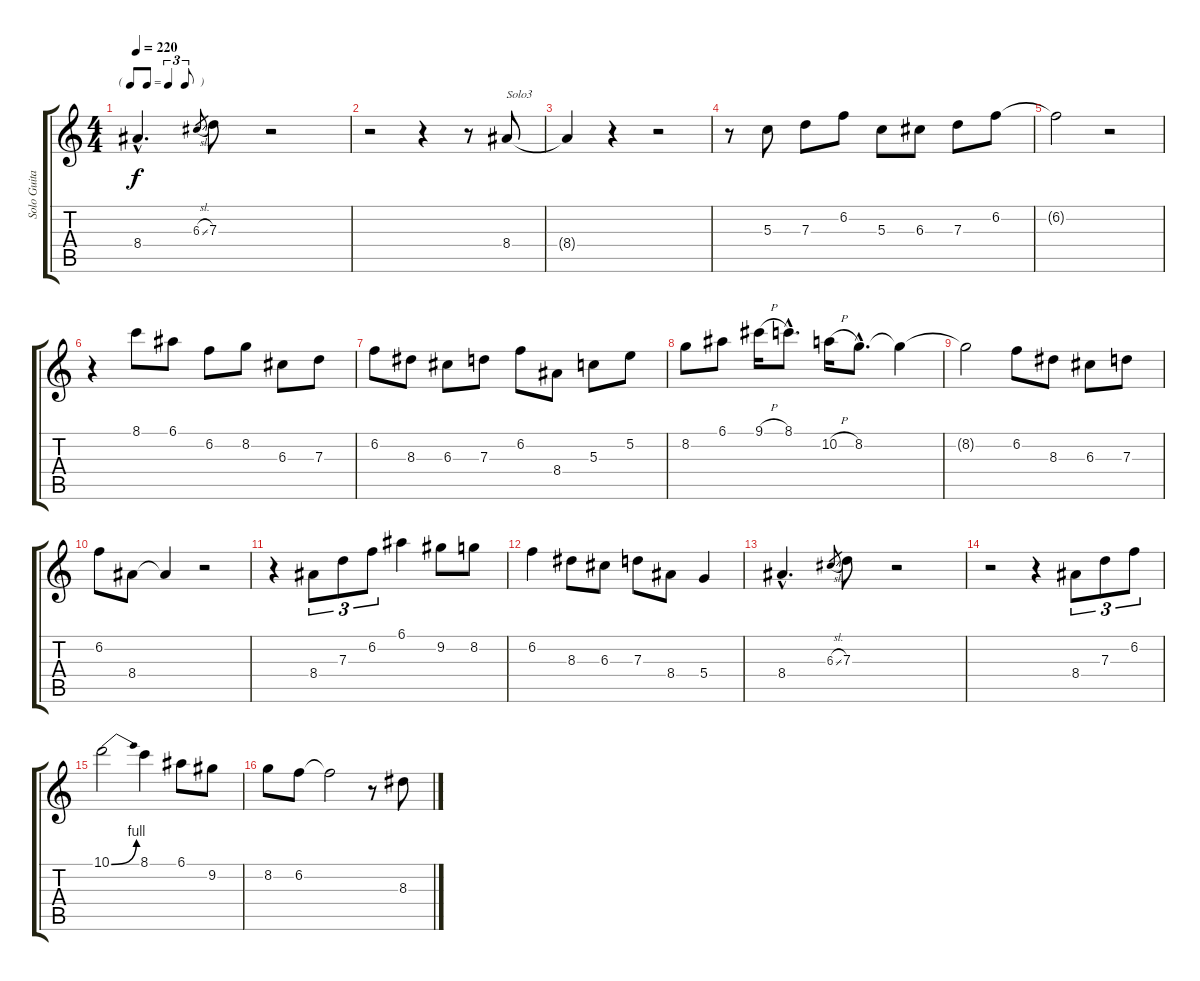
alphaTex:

\track ("Solo Guitar" "Solo Guita") {instrument electricguitarjazz}
\staff {score tabs}
\tuning (E4 B3 G3 D3 A2 E2) {hide}
\ts (4 4)
\tf triplet8th
\tempo 220
\clef g2
\ks c
8.4{hac t}.4{d dy f} 6.3{sl}.8{gr} 7.3.8 r.2 |
r.2 r.4 r.8 8.4.8{txt "Solo3"} |
8.4{t}.4 r.4 r.2 |
r.8 5.3.8 7.3.8 6.2.8 5.3.8 6.3.8 7.3.8 6.2.8 |
6.2{t}.2 r.2 |
r.4 8.1.8 6.1.8 6.2.8 8.2.8 6.3.8 7.3.8 |
6.2.8 8.3.8 6.3.8 7.3.8 6.2.8 8.4.8 5.3.8 5.2.8 |
8.2.8 6.1.8 9.1{h}.16 8.1{hac}.8{d} 10.2{h}.16 8.2{hac}.8{d} 8.2{t}.4 |
8.2{t}.2 6.2.8 8.3.8 6.3.8 7.3.8 |
6.2.8 8.4.8 8.4{t}.4 r.2 |
r.4 8.4.8{tu (3 2)} 7.3.8{tu (3 2)} 6.2.8{tu (3 2)} 6.1.4 9.2.8 8.2.8 |
6.2.4 8.3.8 6.3.8 7.3.8 8.4.8 5.4.4 |
8.4{hac}.4{d} 6.3{sl}.8{gr} 7.3.8 r.2 |
r.2 r.4 8.4.8{tu (3 2)} 7.3.8{tu (3 2)} 6.2.8{tu (3 2)} |
10.1{be (bend 0 0 60 4)}.2 8.1.4 6.1.8 9.2.8 |
8.2.8 6.2.8 6.2{t}.2 r.8 8.3.8
